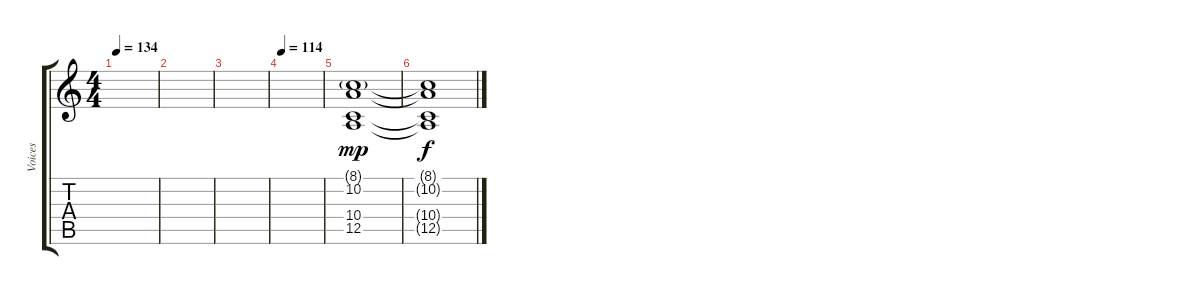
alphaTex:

\track ("Voices" "Voices") {instrument choiraahs}
\staff {score tabs}
\tuning (E4 B3 G3 D3 A2 E2) {hide}
\ts (4 4)
\tempo 134
\clef g2
\ks c
|
|
|
\tempo 114
|
(8.1{g} 10.2 10.4 12.5).1{dy mp} |
(8.1{t} 10.2{t} 10.4{t} 12.5{t}).1{dy f}
